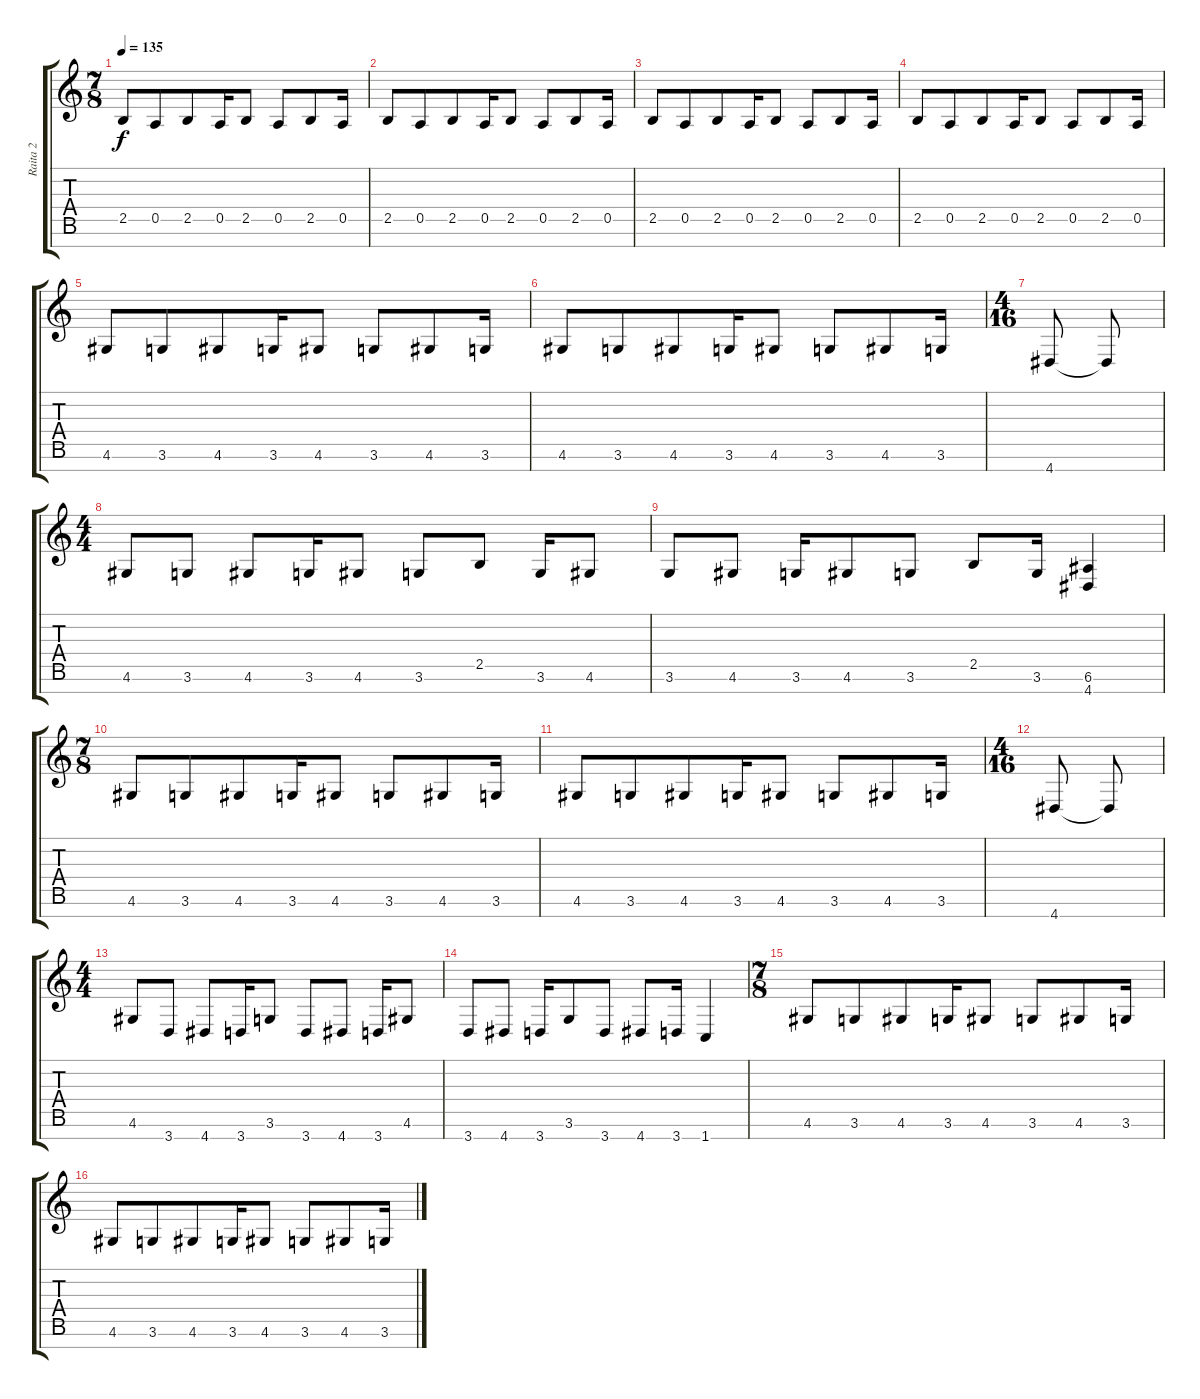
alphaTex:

\track ("Raita 2" "Raita 2") {instrument distortionguitar}
\staff {score tabs}
\tuning (E4 B3 G3 D3 A2 E2 B1) {hide}
\ts (7 8)
\tempo 135
\clef g2
\ks c
2.5.8{dy f volume 9 instrument distortionguitar} 0.5.8 2.5.8 0.5.16 2.5.8 0.5.8 2.5.8 0.5.16 |
2.5.8 0.5.8 2.5.8 0.5.16 2.5.8 0.5.8 2.5.8 0.5.16 |
2.5.8 0.5.8 2.5.8 0.5.16 2.5.8 0.5.8 2.5.8 0.5.16 |
2.5.8 0.5.8 2.5.8 0.5.16 2.5.8 0.5.8 2.5.8 0.5.16 |
4.6.8{volume 10} 3.6.8 4.6.8 3.6.16 4.6.8 3.6.8 4.6.8 3.6.16 |
4.6.8 3.6.8 4.6.8 3.6.16 4.6.8 3.6.8 4.6.8 3.6.16 |
\ts (4 16)
4.7.8{volume 8} 4.7{t}.8 |
\ts (4 4)
4.6.8{volume 12} 3.6.8 4.6.8 3.6.16 4.6.8 3.6.8 2.5.8 3.6.16 4.6.8 |
3.6.8{volume 12} 4.6.8 3.6.16 4.6.8 3.6.8 2.5.8 3.6.16 (6.6 4.7).4 |
\ts (7 8)
4.6.8{volume 10} 3.6.8 4.6.8 3.6.16 4.6.8 3.6.8 4.6.8 3.6.16 |
4.6.8 3.6.8 4.6.8 3.6.16 4.6.8 3.6.8 4.6.8 3.6.16 |
\ts (4 16)
4.7.8{volume 8} 4.7{t}.8 |
\ts (4 4)
4.6.8{volume 12} 3.7.8 4.7.8 3.7.16 3.6.8 3.7.8 4.7.8 3.7.16 4.6.8 |
3.7.8 4.7.8 3.7.16 3.6.8 3.7.8 4.7.8 3.7.16 1.7.4 |
\ts (7 8)
4.6.8{volume 10} 3.6.8 4.6.8 3.6.16 4.6.8 3.6.8 4.6.8 3.6.16 |
4.6.8 3.6.8 4.6.8 3.6.16 4.6.8 3.6.8 4.6.8 3.6.16
